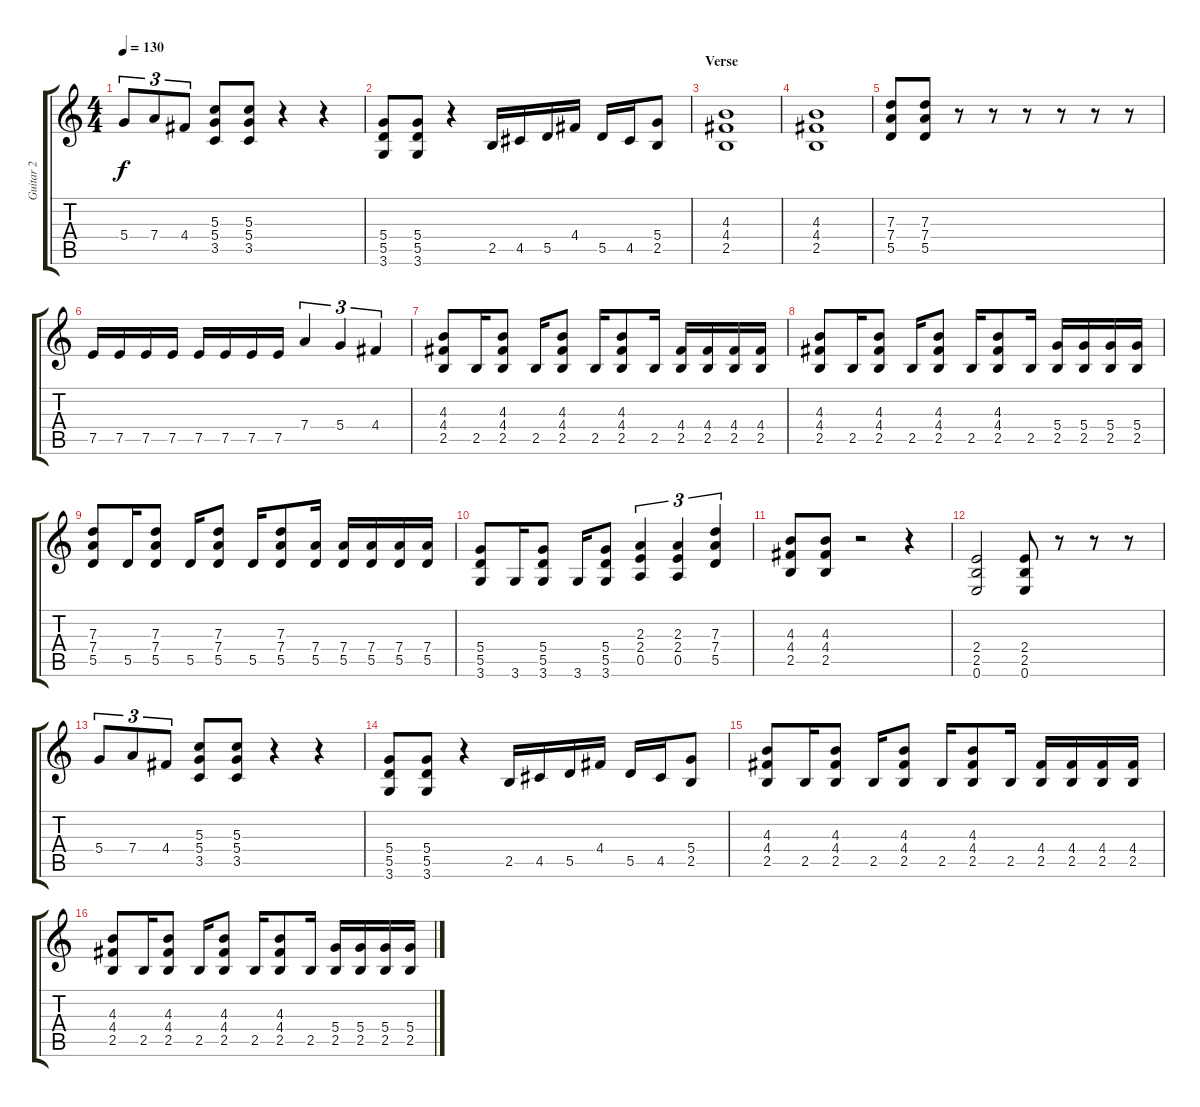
\track ("Guitar 2" "Guitar 2") {instrument distortionguitar}
\staff {score tabs}
\tuning (E4 B3 G3 D3 A2 E2) {hide}
\ts (4 4)
\tempo 130
\clef g2
\ks c
5.4.8{tu (3 2) dy f} 7.4.8{tu (3 2)} 4.4.8{tu (3 2)} (5.3 5.4 3.5).8 (5.3 5.4 3.5).8 r.4 r.4 |
(5.4 5.5 3.6).8 (5.4 5.5 3.6).8 r.4 2.5.16 4.5.16 5.5.16 4.4.16 5.5.16 4.5.16 (5.4 2.5).8 |
\section ("" "Verse")
(4.3 4.4 2.5).1 |
(4.3 4.4 2.5).1 |
(7.3 7.4 5.5).8 (7.3 7.4 5.5).8 r.8 r.8 r.8 r.8 r.8 r.8 |
7.5.16 7.5.16 7.5.16 7.5.16 7.5.16 7.5.16 7.5.16 7.5.16 7.4.4{tu (3 2)} 5.4.4{tu (3 2)} 4.4.4{tu (3 2)} |
(4.3 4.4 2.5).8 2.5.16 (4.3 4.4 2.5).8 2.5.16 (4.3 4.4 2.5).8 2.5.16 (4.3 4.4 2.5).8 2.5.16 (4.4 2.5).16 (4.4 2.5).16 (4.4 2.5).16 (4.4 2.5).16 |
(4.3 4.4 2.5).8 2.5.16 (4.3 4.4 2.5).8 2.5.16 (4.3 4.4 2.5).8 2.5.16 (4.3 4.4 2.5).8 2.5.16 (5.4 2.5).16 (5.4 2.5).16 (5.4 2.5).16 (5.4 2.5).16 |
(7.3 7.4 5.5).8 5.5.16 (7.3 7.4 5.5).8 5.5.16 (7.3 7.4 5.5).8 5.5.16 (7.3 7.4 5.5).8 (7.4 5.5).16 (7.4 5.5).16 (7.4 5.5).16 (7.4 5.5).16 (7.4 5.5).16 |
(5.4 5.5 3.6).8 3.6.16 (5.4 5.5 3.6).8 3.6.16 (5.4 5.5 3.6).8 (2.3 2.4 0.5).4{tu (3 2)} (2.3 2.4 0.5).4{tu (3 2)} (7.3 7.4 5.5).4{tu (3 2)} |
(4.3 4.4 2.5).8 (4.3 4.4 2.5).8 r.2 r.4 |
(2.4 2.5 0.6).2 (2.4 2.5 0.6).8 r.8 r.8 r.8 |
5.4.8{tu (3 2)} 7.4.8{tu (3 2)} 4.4.8{tu (3 2)} (5.3 5.4 3.5).8 (5.3 5.4 3.5).8 r.4 r.4 |
(5.4 5.5 3.6).8 (5.4 5.5 3.6).8 r.4 2.5.16 4.5.16 5.5.16 4.4.16 5.5.16 4.5.16 (5.4 2.5).8 |
(4.3 4.4 2.5).8 2.5.16 (4.3 4.4 2.5).8 2.5.16 (4.3 4.4 2.5).8 2.5.16 (4.3 4.4 2.5).8 2.5.16 (4.4 2.5).16 (4.4 2.5).16 (4.4 2.5).16 (4.4 2.5).16 |
(4.3 4.4 2.5).8 2.5.16 (4.3 4.4 2.5).8 2.5.16 (4.3 4.4 2.5).8 2.5.16 (4.3 4.4 2.5).8 2.5.16 (5.4 2.5).16 (5.4 2.5).16 (5.4 2.5).16 (5.4 2.5).16
